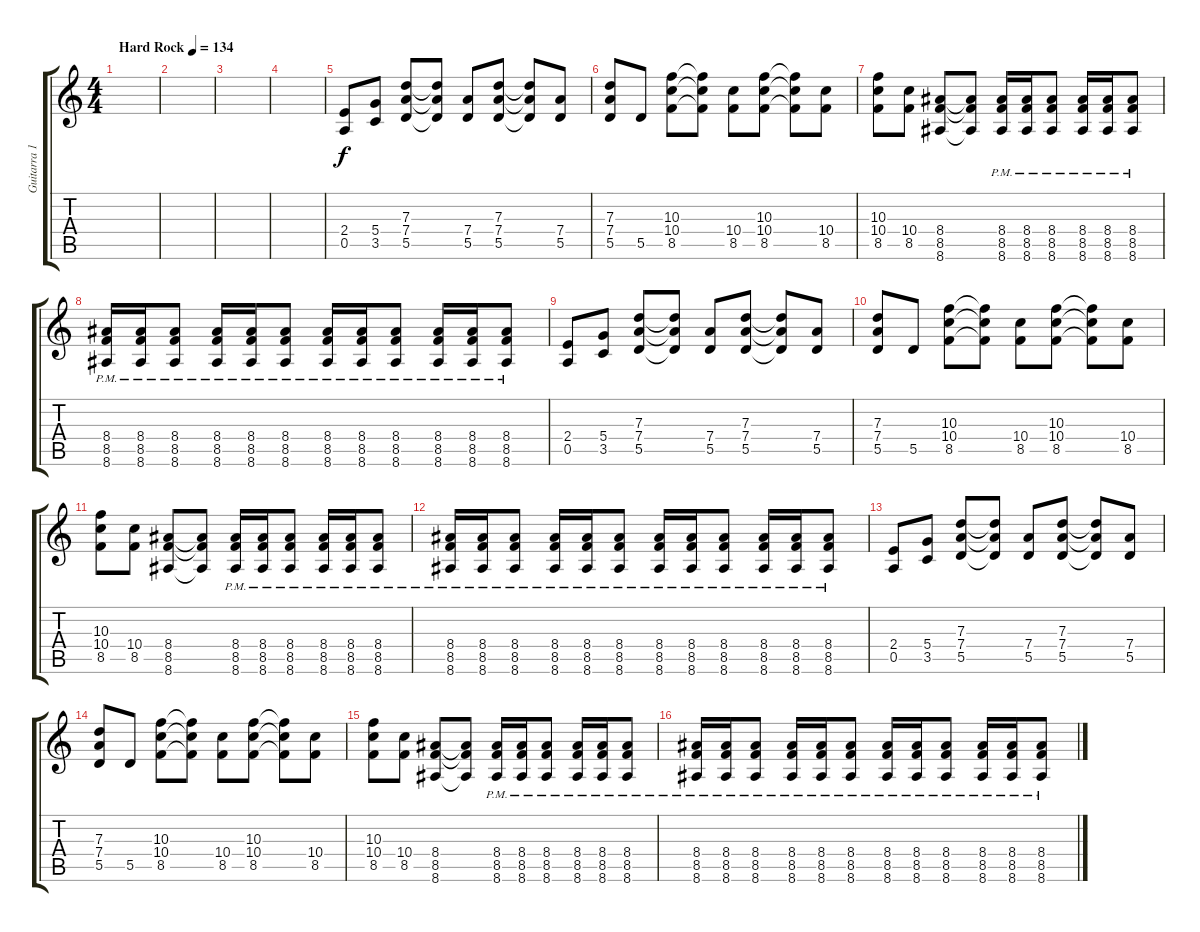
\track ("Guitarra 1 [Joe Perry]" "Guitarra 1") {instrument overdrivenguitar}
\staff {score tabs}
\tuning (E4 B3 G3 D3 A2 D2) {hide}
\ts (4 4)
\tempo (134 "Hard Rock")
\clef g2
\ks c
|
|
|
|
(2.4 0.5).8 (5.4 3.5).8 (7.3 7.4 5.5).8 (7.3{t} 7.4{t} 5.5{t}).8 (7.4 5.5).8 (7.3 7.4 5.5).8 (7.3{t} 7.4{t} 5.5{t}).8 (7.4 5.5).8 |
(7.3 7.4 5.5).8 5.5.8 (10.3 10.4 8.5).8 (10.3{t} 10.4{t} 8.5{t}).8 (10.4 8.5).8 (10.3 10.4 8.5).8 (10.3{t} 10.4{t} 8.5{t}).8 (10.4 8.5).8 |
(10.3 10.4 8.5).8 (10.4 8.5).8 (8.4 8.5 8.6).8 (8.4{t} 8.5{t} 8.6{t}).8 (8.4{pm} 8.5{pm} 8.6{pm}).16 (8.4{pm} 8.5{pm} 8.6{pm}).16 (8.4{pm} 8.5{pm} 8.6{pm}).8 (8.4{pm} 8.5{pm} 8.6{pm}).16 (8.4{pm} 8.5{pm} 8.6{pm}).16 (8.4{pm} 8.5{pm} 8.6{pm}).8 |
(8.4{pm} 8.5{pm} 8.6{pm}).16 (8.4{pm} 8.5 8.6{pm}).16 (8.4{pm} 8.5{pm} 8.6{pm}).8 (8.4{pm} 8.5 8.6{pm}).16 (8.4{pm} 8.5{pm} 8.6{pm}).16 (8.4{pm} 8.5{pm} 8.6{pm}).8 (8.4{pm} 8.5{pm} 8.6{pm}).16 (8.4{pm} 8.5{pm} 8.6{pm}).16 (8.4{pm} 8.5{pm} 8.6{pm}).8 (8.4{pm} 8.5{pm} 8.6{pm}).16 (8.4{pm} 8.5{pm} 8.6{pm}).16 (8.4{pm} 8.5{pm} 8.6{pm}).8 |
(2.4 0.5).8 (5.4 3.5).8 (7.3 7.4 5.5).8 (7.3{t} 7.4{t} 5.5{t}).8 (7.4 5.5).8 (7.3 7.4 5.5).8 (7.3{t} 7.4{t} 5.5{t}).8 (7.4 5.5).8 |
(7.3 7.4 5.5).8 5.5.8 (10.3 10.4 8.5).8 (10.3{t} 10.4{t} 8.5{t}).8 (10.4 8.5).8 (10.3 10.4 8.5).8 (10.3{t} 10.4{t} 8.5{t}).8 (10.4 8.5).8 |
(10.3 10.4 8.5).8 (10.4 8.5).8 (8.4 8.5 8.6).8 (8.4{t} 8.5{t} 8.6{t}).8 (8.4{pm} 8.5{pm} 8.6{pm}).16 (8.4{pm} 8.5{pm} 8.6{pm}).16 (8.4{pm} 8.5{pm} 8.6{pm}).8 (8.4{pm} 8.5{pm} 8.6{pm}).16 (8.4{pm} 8.5{pm} 8.6{pm}).16 (8.4{pm} 8.5{pm} 8.6{pm}).8 |
(8.4{pm} 8.5{pm} 8.6{pm}).16 (8.4{pm} 8.5 8.6{pm}).16 (8.4{pm} 8.5{pm} 8.6{pm}).8 (8.4{pm} 8.5 8.6{pm}).16 (8.4{pm} 8.5{pm} 8.6{pm}).16 (8.4{pm} 8.5{pm} 8.6{pm}).8 (8.4{pm} 8.5{pm} 8.6{pm}).16 (8.4{pm} 8.5{pm} 8.6{pm}).16 (8.4{pm} 8.5{pm} 8.6{pm}).8 (8.4{pm} 8.5{pm} 8.6{pm}).16 (8.4{pm} 8.5{pm} 8.6{pm}).16 (8.4{pm} 8.5{pm} 8.6{pm}).8 |
(2.4 0.5).8 (5.4 3.5).8 (7.3 7.4 5.5).8 (7.3{t} 7.4{t} 5.5{t}).8 (7.4 5.5).8 (7.3 7.4 5.5).8 (7.3{t} 7.4{t} 5.5{t}).8 (7.4 5.5).8 |
(7.3 7.4 5.5).8 5.5.8 (10.3 10.4 8.5).8 (10.3{t} 10.4{t} 8.5{t}).8 (10.4 8.5).8 (10.3 10.4 8.5).8 (10.3{t} 10.4{t} 8.5{t}).8 (10.4 8.5).8 |
(10.3 10.4 8.5).8 (10.4 8.5).8 (8.4 8.5 8.6).8 (8.4{t} 8.5{t} 8.6{t}).8 (8.4{pm} 8.5{pm} 8.6{pm}).16 (8.4{pm} 8.5{pm} 8.6{pm}).16 (8.4{pm} 8.5{pm} 8.6{pm}).8 (8.4{pm} 8.5{pm} 8.6{pm}).16 (8.4{pm} 8.5{pm} 8.6{pm}).16 (8.4{pm} 8.5{pm} 8.6{pm}).8 |
(8.4{pm} 8.5{pm} 8.6{pm}).16 (8.4{pm} 8.5 8.6{pm}).16 (8.4{pm} 8.5{pm} 8.6{pm}).8 (8.4{pm} 8.5 8.6{pm}).16 (8.4{pm} 8.5{pm} 8.6{pm}).16 (8.4{pm} 8.5{pm} 8.6{pm}).8 (8.4{pm} 8.5{pm} 8.6{pm}).16 (8.4{pm} 8.5{pm} 8.6{pm}).16 (8.4{pm} 8.5{pm} 8.6{pm}).8 (8.4{pm} 8.5{pm} 8.6{pm}).16 (8.4{pm} 8.5{pm} 8.6{pm}).16 (8.4{pm} 8.5{pm} 8.6{pm}).8
